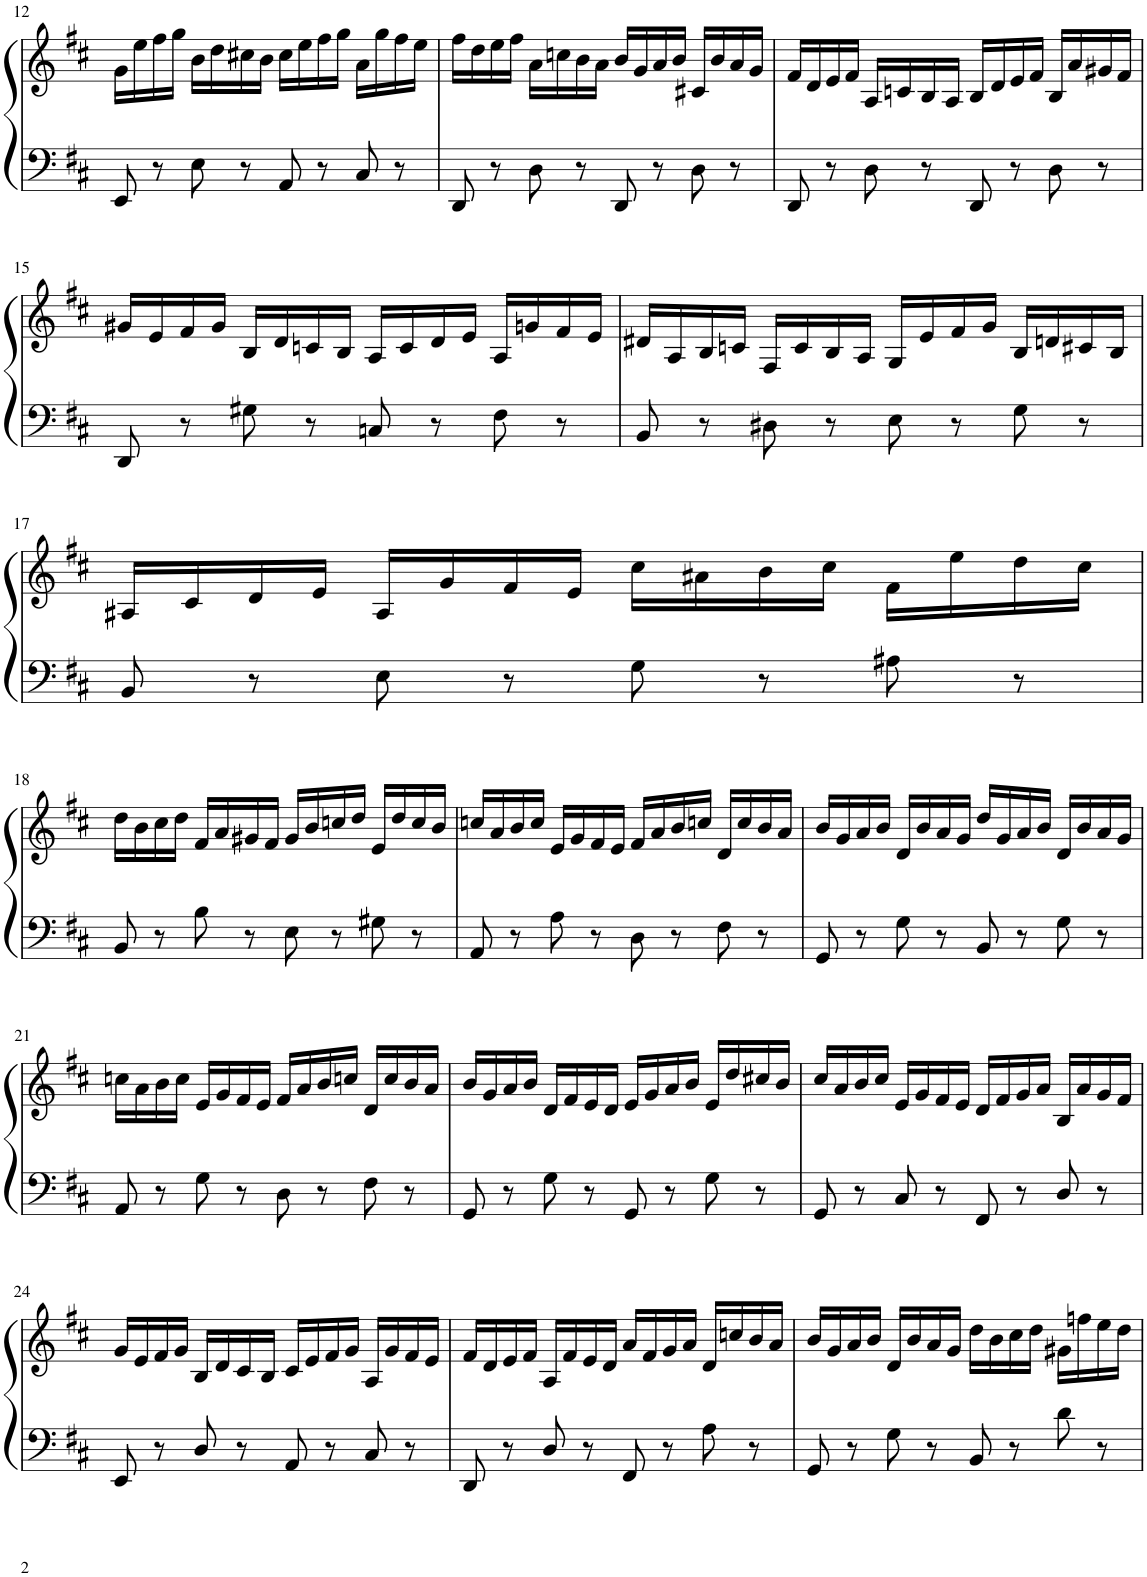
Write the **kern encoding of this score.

**kern	**kern
*part1	*part1
*staff2	*staff1
*I"Piano	*
*I'Pno	*
!!LO:PB:g=z
*clefF4	*clefG2
*k[f#c#]	*k[f#c#]
*M4/4	*M4/4
*met(c)	*met(c)
=12	=12
8EE/	16g\LL
.	16ee\
8r	16ff#\
.	16gg\JJ
8E\	16b\LL
.	16dd\
8r	16cc#X\
.	16b\JJ
8AA/	16cc#\LL
.	16ee\
8r	16ff#\
.	16gg\JJ
8C#/	16a\LL
.	16gg\
8r	16ff#\
.	16ee\JJ
=13	=13
8DD/	16ff#\LL
.	16dd\
8r	16ee\
.	16ff#\JJ
8D\	16a\LL
.	16ccn\
8r	16b\
.	16a\JJ
8DD/	16b/LL
.	16g/
8r	16a/
.	16b/JJ
8D\	16c#X/LL
.	16b/
8r	16a/
.	16g/JJ
=14	=14
8DD/	16f#/LL
.	16d/
8r	16e/
.	16f#/JJ
8D\	16A/LL
.	16cn/
8r	16B/
.	16A/JJ
8DD/	16B/LL
.	16d/
8r	16e/
.	16f#/JJ
8D\	16B/LL
.	16a/
8r	16g#X/
.	16f#/JJ
!!LO:LB:g=z
=15	=15
8DD/	16g#X/LL
.	16e/
8r	16f#/
.	16g#/JJ
8G#X\	16B/LL
.	16d/
8r	16cn/
.	16B/JJ
8Cn/	16A/LL
.	16c/
8r	16d/
.	16e/JJ
8F#\	16A/LL
.	16gn/
8r	16f#/
.	16e/JJ
=16	=16
8BB/	16d#X/LL
.	16A/
8r	16B/
.	16cn/JJ
8D#X\	16F#/LL
.	16c/
8r	16B/
.	16A/JJ
8E\	16G/LL
.	16e/
8r	16f#/
.	16g/JJ
8G\	16B/LL
.	16dn/
8r	16c#X/
.	16B/JJ
!!LO:LB:g=z
=17	=17
8BB/	16A#X/LL
.	16c#/
8r	16d/
.	16e/JJ
8E\	16A#/LL
.	16g/
8r	16f#/
.	16e/JJ
8G\	16cc#\LL
.	16a#X\
8r	16b\
.	16cc#\JJ
8A#X\	16f#\LL
.	16ee\
8r	16dd\
.	16cc#\JJ
!!LO:LB:g=z
=18	=18
8BB/	16dd\LL
.	16b\
8r	16cc#\
.	16dd\JJ
8B\	16f#/LL
.	16a/
8r	16g#X/
.	16f#/JJ
8E\	16g#/LL
.	16b/
8r	16ccn/
.	16dd/JJ
8G#X\	16e/LL
.	16dd/
8r	16cc/
.	16b/JJ
=19	=19
8AA/	16ccn/LL
.	16a/
8r	16b/
.	16cc/JJ
8A\	16e/LL
.	16g/
8r	16f#/
.	16e/JJ
8D\	16f#/LL
.	16a/
8r	16b/
.	16ccn/JJ
8F#\	16d/LL
.	16cc/
8r	16b/
.	16a/JJ
=20	=20
8GG/	16b/LL
.	16g/
8r	16a/
.	16b/JJ
8G\	16d/LL
.	16b/
8r	16a/
.	16g/JJ
8BB/	16dd/LL
.	16g/
8r	16a/
.	16b/JJ
8G\	16d/LL
.	16b/
8r	16a/
.	16g/JJ
!!LO:LB:g=z
=21	=21
8AA/	16ccn\LL
.	16a\
8r	16b\
.	16cc\JJ
8G\	16e/LL
.	16g/
8r	16f#/
.	16e/JJ
8D\	16f#/LL
.	16a/
8r	16b/
.	16ccn/JJ
8F#\	16d/LL
.	16cc/
8r	16b/
.	16a/JJ
=22	=22
8GG/	16b/LL
.	16g/
8r	16a/
.	16b/JJ
8G\	16d/LL
.	16f#/
8r	16e/
.	16d/JJ
8GG/	16e/LL
.	16g/
8r	16a/
.	16b/JJ
8G\	16e/LL
.	16dd/
8r	16cc#X/
.	16b/JJ
=23	=23
8GG/	16cc#/LL
.	16a/
8r	16b/
.	16cc#/JJ
8C#/	16e/LL
.	16g/
8r	16f#/
.	16e/JJ
8FF#/	16d/LL
.	16f#/
8r	16g/
.	16a/JJ
8D/	16B/LL
.	16a/
8r	16g/
.	16f#/JJ
!!LO:LB:g=z
=24	=24
8EE/	16g/LL
.	16e/
8r	16f#/
.	16g/JJ
8D/	16B/LL
.	16d/
8r	16c#/
.	16B/JJ
8AA/	16c#/LL
.	16e/
8r	16f#/
.	16g/JJ
8C#/	16A/LL
.	16g/
8r	16f#/
.	16e/JJ
=25	=25
8DD/	16f#/LL
.	16d/
8r	16e/
.	16f#/JJ
8D/	16A/LL
.	16f#/
8r	16e/
.	16d/JJ
8FF#/	16a/LL
.	16f#/
8r	16g/
.	16a/JJ
8A\	16d/LL
.	16ccn/
8r	16b/
.	16a/JJ
=26	=26
8GG/	16b/LL
.	16g/
8r	16a/
.	16b/JJ
8G\	16d/LL
.	16b/
8r	16a/
.	16g/JJ
8BB/	16dd\LL
.	16b\
8r	16cc#\
.	16dd\JJ
8d\	16g#X\LL
.	16ffn\
8r	16ee\
.	16dd\JJ
=	=
*-	*-
